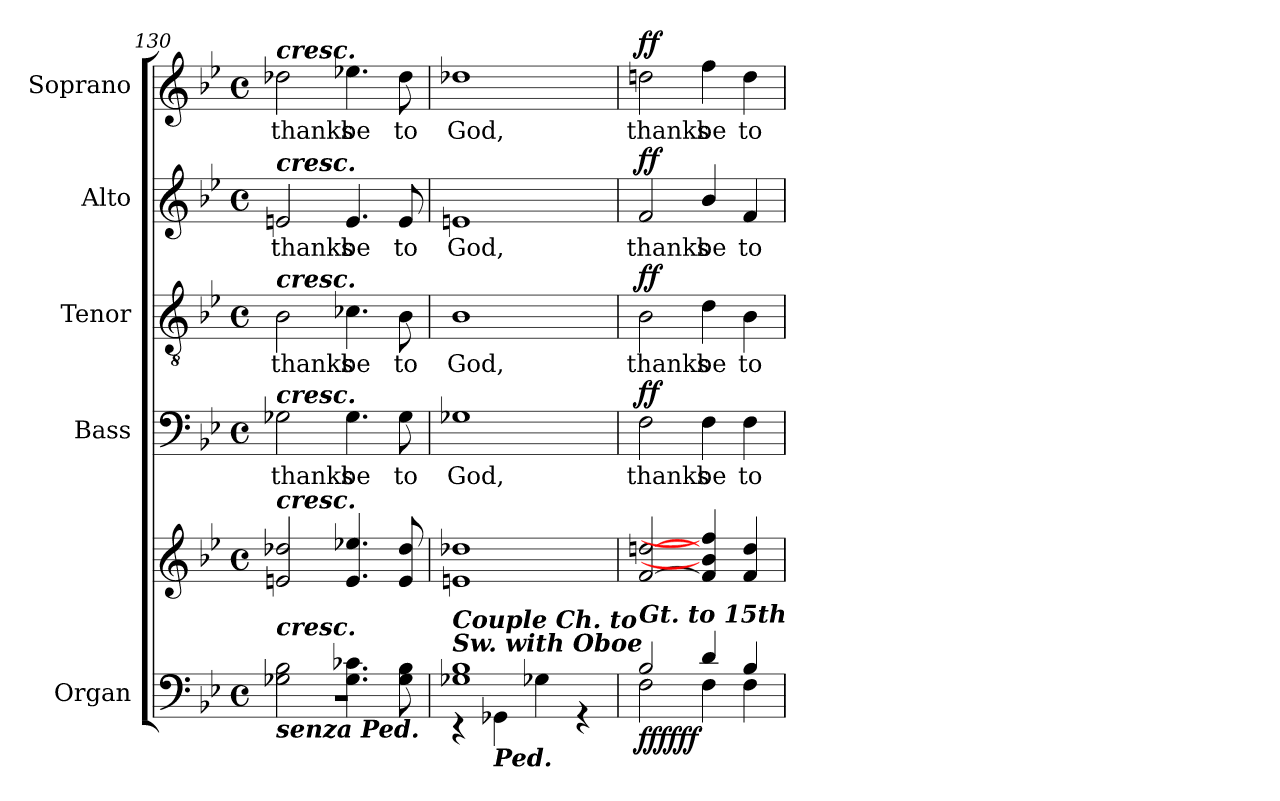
**kern	**kern	**dynam	**kern	**text	**dynam	**kern	**text	**dynam	**kern	**text	**dynam	**kern	**text	**dynam
*part5	*part5	*part5	*part4	*part4	*part4	*part3	*part3	*part3	*part2	*part2	*part2	*part1	*part1	*part1
*staff6	*staff5	*staff5/6	*staff4	*staff4	*staff4	*staff3	*staff3	*staff3	*staff2	*staff2	*staff2	*staff1	*staff1	*staff1
*I"Organ	*	*	*I"Bass	*	*	*I"Tenor	*	*	*I"Alto	*	*	*I"Soprano	*	*
*	*	*	*I'B	*	*	*I'T	*	*	*I'A	*	*	*I'S	*	*
*clefF4	*clefG2	*	*clefF4	*	*	*clefGv2	*	*	*clefG2	*	*	*clefG2	*	*
*k[b-e-]	*k[b-e-]	*	*k[b-e-]	*	*	*k[b-e-]	*	*	*k[b-e-]	*	*	*k[b-e-]	*	*
*B-:	*B-:	*	*B-:	*	*	*B-:	*	*	*B-:	*	*	*B-:	*	*
*M4/4	*M4/4	*	*M4/4	*	*	*M4/4	*	*	*M4/4	*	*	*M4/4	*	*
*met(c)	*met(c)	*	*met(c)	*	*	*met(c)	*	*	*met(c)	*	*	*met(c)	*	*
=130	=130	=130	=130	=130	=130	=130	=130	=130	=130	=130	=130	=130	=130	=130
*^	*^	*	*	*	*	*	*	*	*	*	*	*	*	*
!	!	!	!	!	!	!	!	!	!	!	!	!	!	!LO:TX:a:Bi:t=cresc.	!	!
!	!	!	!	!	!	!	!	!	!	!	!LO:TX:a:Bi:t=cresc.	!	!	!	!	!
!	!	!	!	!	!	!	!	!LO:TX:a:Bi:t=cresc.	!	!	!	!	!	!	!	!
!	!	!	!	!	!LO:TX:a:Bi:t=cresc.	!	!	!	!	!	!	!	!	!	!	!
!	!	!LO:TX:a:Bi:t=cresc.	!	!	!	!	!	!	!	!	!	!	!	!	!	!
!LO:TX:a:Bi:t=cresc.	!	!	!	!	!	!	!	!	!	!	!	!	!	!	!	!
!LO:TX:b:Bi:t=senza Ped.	!	!	!	!	!	!	!	!	!	!	!	!	!	!	!	!
!	!	!	!	!	!	!LO:LY:b	!	!	!LO:LY:b	!	!	!LO:LY:b	!	!	!LO:LY:b	!
2G-X\ 2B-\	1r	2en 2dd-X	1ryy	.	2G-X	thanks	.	2B-	thanks	.	2en	thanks	.	2dd-X	thanks	.
!	!	!	!	!	!	!LO:LY:b	!	!	!LO:LY:b	!	!	!LO:LY:b	!	!	!LO:LY:b	!
4.G-\ 4.c-X\	.	4.e 4.ee-X	.	.	4.G-	be	.	4.c-X	be	.	4.e	be	.	4.ee-X	be	.
!	!	!	!	!	!	!LO:LY:b	!	!	!LO:LY:b	!	!	!LO:LY:b	!	!	!LO:LY:b	!
8G-\ 8B-\	.	8e 8dd-	.	.	8G-	to	.	8B-	to	.	8e	to	.	8dd-	to	.
=131	=131	=131	=131	=131	=131	=131	=131	=131	=131	=131	=131	=131	=131	=131	=131	=131
!	!	!LO:TX:b:Bi:t=Couple Ch. to \nSw. with Oboe	!	!	!	!	!	!	!	!	!	!	!	!	!	!
!	!	!	!	!	!	!LO:LY:b	!	!	!LO:LY:b	!	!	!LO:LY:b	!	!	!LO:LY:b	!
1G-X/ 1B-/	4r	1en 1dd-X	1ryy	.	1G-X	God,	.	1B-	God,	.	1en	God,	.	1dd-X	God,	.
!	!LO:TX:b:Bi:t=Ped.	!	!	!	!	!	!	!	!	!	!	!	!	!	!	!
.	4GG-X\	.	.	.	.	.	.	.	.	.	.	.	.	.	.	.
.	4G-X\	.	.	.	.	.	.	.	.	.	.	.	.	.	.	.
.	4r	.	.	.	.	.	.	.	.	.	.	.	.	.	.	.
=132	=132	=132	=132	=132	=132	=132	=132	=132	=132	=132	=132	=132	=132	=132	=132	=132
!LO:TX:a:Bi:t=Gt. to 15th	!	!	!	!	!	!	!	!	!	!	!	!	!	!	!	!
!	!	!	!	!LO:DY:b=2	!	!LO:LY:b	!	!	!LO:LY:b	!	!	!LO:LY:b	!	!	!LO:LY:b	!
!	!	!	!	!LO:DY:n=1:b=2	!	!	!	!	!	!	!	!	!	!	!	!
!	!	!	!	!LO:DY:n=2:b	!	!	!LO:DY:b	!	!	!LO:DY:b	!	!	!LO:DY:b	!	!	!LO:DY:b
2B-/	2F\	[2f [2ddn	1ryy	ff ff ff	2F	thanks	ff	2B-	thanks	ff	2f	thanks	ff	2ddn	thanks	ff
!	!	!	!	!	!	!LO:LY:b	!	!	!LO:LY:b	!	!	!LO:LY:b	!	!	!LO:LY:b	!
4d/	4F\	4f] 4b-] 4ff]	.	.	4F	be	.	4d	be	.	4b-/	be	.	4ff	be	.
!	!	!	!	!	!	!LO:LY:b	!	!	!LO:LY:b	!	!	!LO:LY:b	!	!	!LO:LY:b	!
4B-/	4F\	4f 4dd	.	.	4F	to	.	4B-	to	.	4f	to	.	4dd	to	.
*v	*v	*	*	*	*	*	*	*	*	*	*	*	*	*	*	*
*	*v	*v	*	*	*	*	*	*	*	*	*	*	*	*	*
=	=	=	=	=	=	=	=	=	=	=	=	=	=	=
*-	*-	*-	*-	*-	*-	*-	*-	*-	*-	*-	*-	*-	*-	*-
